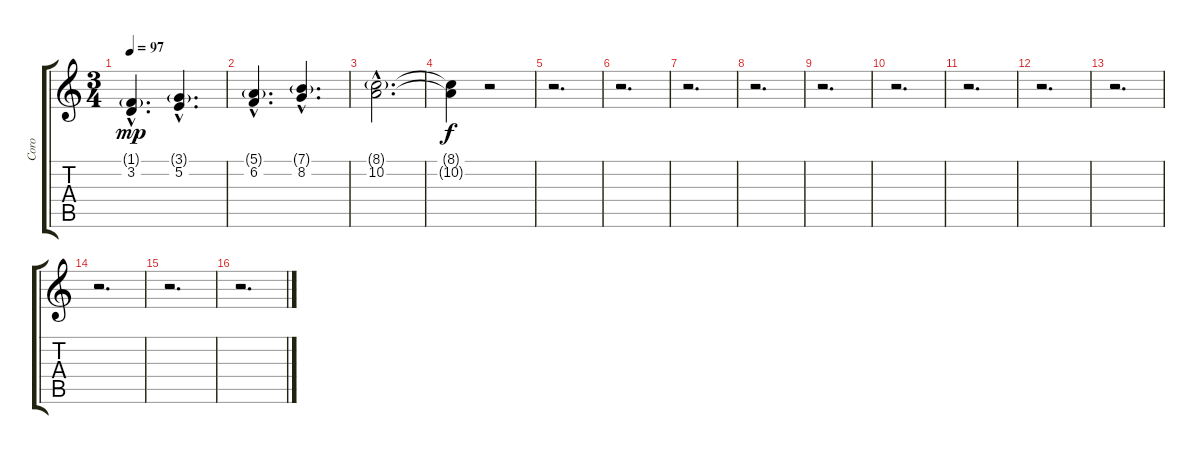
\track ("Coro" "Coro") {instrument choiraahs}
\staff {score tabs}
\tuning (E4 B3 G3 D3 A2 E2) {hide}
\ts (3 4)
\tempo 97
\clef g2
\ks c
(1.1{g hac} 3.2{hac}).4{d dy mp} (3.1{g hac} 5.2{hac}).4{d} |
(5.1{g hac} 6.2{hac}).4{d} (7.1{g hac} 8.2{hac}).4{d} |
(8.1{g hac} 10.2{hac}).2{d} |
(8.1{t} 10.2{t}).4{dy f} r.2 |
r.2{d} |
r.2{d} |
r.2{d} |
r.2{d} |
r.2{d} |
r.2{d} |
r.2{d} |
r.2{d} |
r.2{d} |
r.2{d} |
r.2{d} |
r.2{d}
